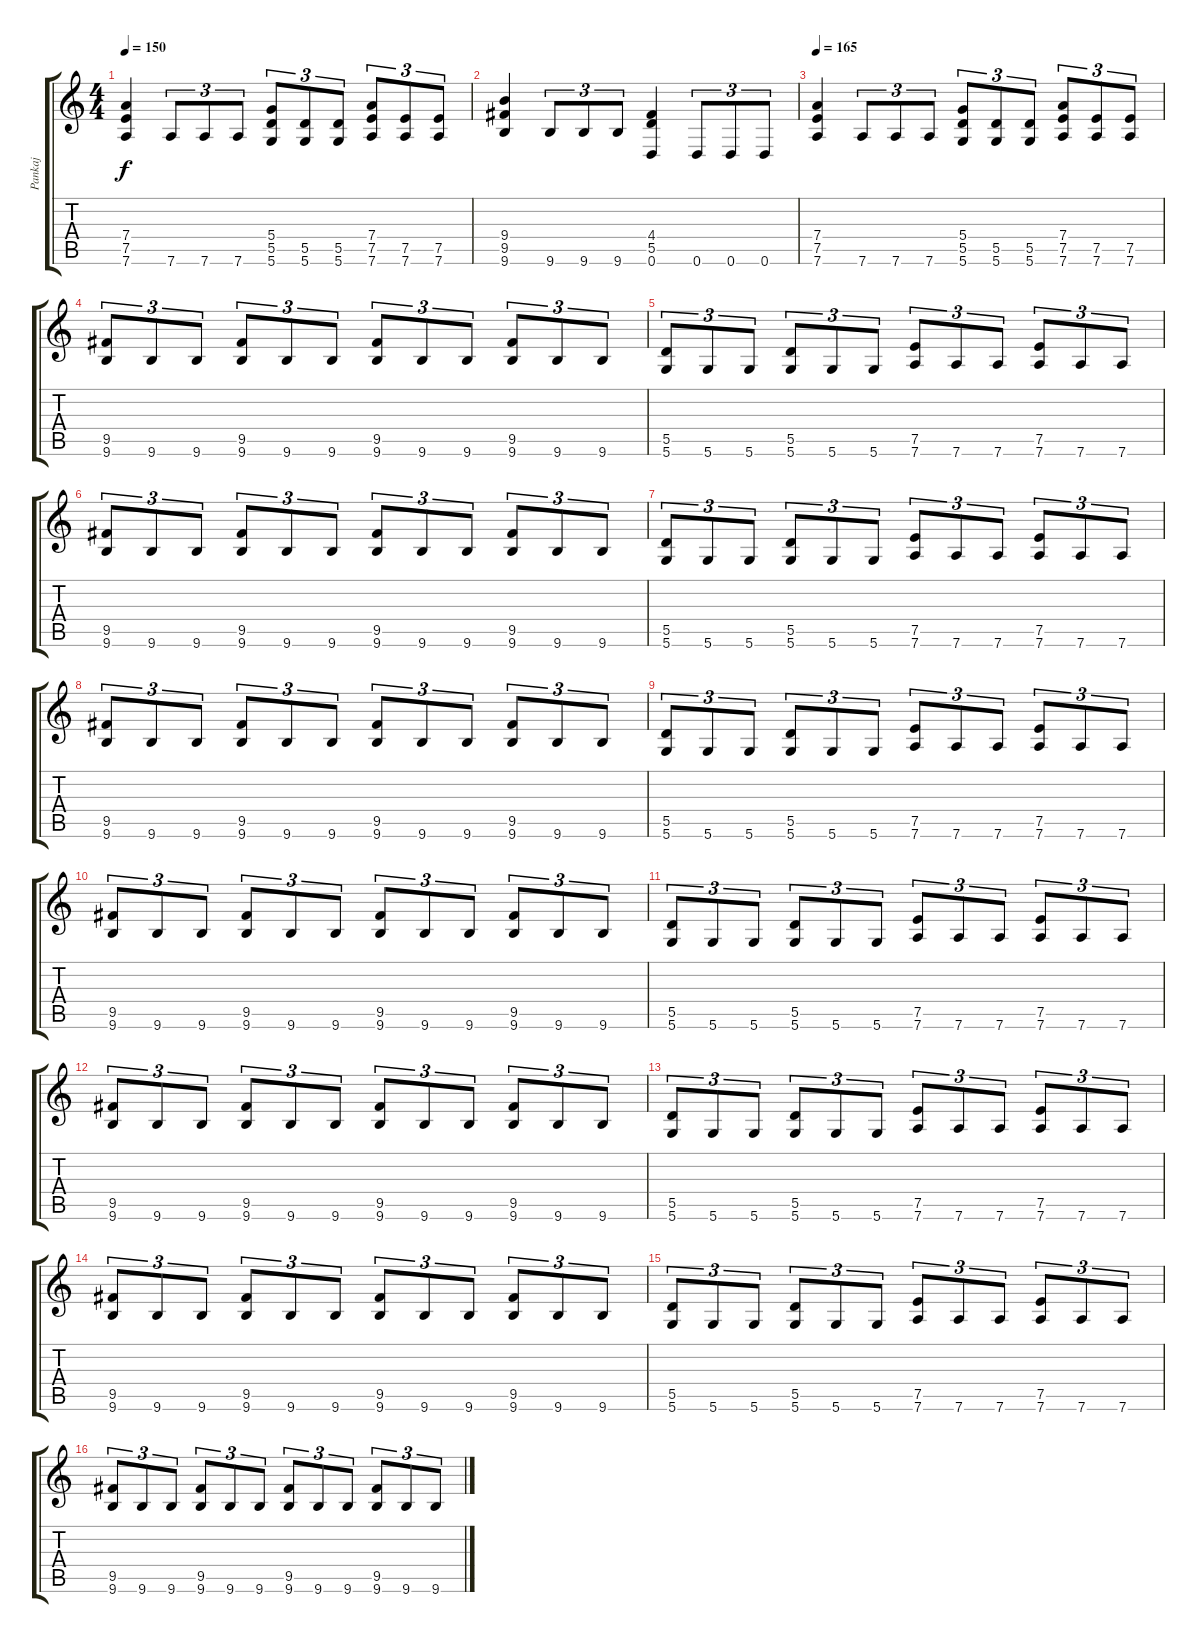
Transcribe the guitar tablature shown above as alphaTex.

\track ("Pankaj" "Pankaj") {instrument distortionguitar}
\staff {score tabs}
\tuning (E4 B3 G3 D3 A2 D2) {hide}
\ts (4 4)
\tempo 150
\clef g2
\ks c
(7.4 7.5 7.6).4{dy f} 7.6.8{tu (3 2)} 7.6.8{tu (3 2)} 7.6.8{tu (3 2)} (5.4 5.5 5.6).8{tu (3 2)} (5.5 5.6).8{tu (3 2)} (5.5 5.6).8{tu (3 2)} (7.4 7.5 7.6).8{tu (3 2)} (7.5 7.6).8{tu (3 2)} (7.5 7.6).8{tu (3 2)} |
(9.4 9.5 9.6).4 9.6.8{tu (3 2)} 9.6.8{tu (3 2)} 9.6.8{tu (3 2)} (4.4 5.5 0.6).4 0.6.8{tu (3 2)} 0.6.8{tu (3 2)} 0.6.8{tu (3 2)} |
\tempo 165
(7.4 7.5 7.6).4 7.6.8{tu (3 2)} 7.6.8{tu (3 2)} 7.6.8{tu (3 2)} (5.4 5.5 5.6).8{tu (3 2)} (5.5 5.6).8{tu (3 2)} (5.5 5.6).8{tu (3 2)} (7.4 7.5 7.6).8{tu (3 2)} (7.5 7.6).8{tu (3 2)} (7.5 7.6).8{tu (3 2)} |
(9.5 9.6).8{tu (3 2)} 9.6.8{tu (3 2)} 9.6.8{tu (3 2)} (9.5 9.6).8{tu (3 2)} 9.6.8{tu (3 2)} 9.6.8{tu (3 2)} (9.5 9.6).8{tu (3 2)} 9.6.8{tu (3 2)} 9.6.8{tu (3 2)} (9.5 9.6).8{tu (3 2)} 9.6.8{tu (3 2)} 9.6.8{tu (3 2)} |
(5.5 5.6).8{tu (3 2)} 5.6.8{tu (3 2)} 5.6.8{tu (3 2)} (5.5 5.6).8{tu (3 2)} 5.6.8{tu (3 2)} 5.6.8{tu (3 2)} (7.5 7.6).8{tu (3 2)} 7.6.8{tu (3 2)} 7.6.8{tu (3 2)} (7.5 7.6).8{tu (3 2)} 7.6.8{tu (3 2)} 7.6.8{tu (3 2)} |
(9.5 9.6).8{tu (3 2)} 9.6.8{tu (3 2)} 9.6.8{tu (3 2)} (9.5 9.6).8{tu (3 2)} 9.6.8{tu (3 2)} 9.6.8{tu (3 2)} (9.5 9.6).8{tu (3 2)} 9.6.8{tu (3 2)} 9.6.8{tu (3 2)} (9.5 9.6).8{tu (3 2)} 9.6.8{tu (3 2)} 9.6.8{tu (3 2)} |
(5.5 5.6).8{tu (3 2)} 5.6.8{tu (3 2)} 5.6.8{tu (3 2)} (5.5 5.6).8{tu (3 2)} 5.6.8{tu (3 2)} 5.6.8{tu (3 2)} (7.5 7.6).8{tu (3 2)} 7.6.8{tu (3 2)} 7.6.8{tu (3 2)} (7.5 7.6).8{tu (3 2)} 7.6.8{tu (3 2)} 7.6.8{tu (3 2)} |
(9.5 9.6).8{tu (3 2)} 9.6.8{tu (3 2)} 9.6.8{tu (3 2)} (9.5 9.6).8{tu (3 2)} 9.6.8{tu (3 2)} 9.6.8{tu (3 2)} (9.5 9.6).8{tu (3 2)} 9.6.8{tu (3 2)} 9.6.8{tu (3 2)} (9.5 9.6).8{tu (3 2)} 9.6.8{tu (3 2)} 9.6.8{tu (3 2)} |
(5.5 5.6).8{tu (3 2)} 5.6.8{tu (3 2)} 5.6.8{tu (3 2)} (5.5 5.6).8{tu (3 2)} 5.6.8{tu (3 2)} 5.6.8{tu (3 2)} (7.5 7.6).8{tu (3 2)} 7.6.8{tu (3 2)} 7.6.8{tu (3 2)} (7.5 7.6).8{tu (3 2)} 7.6.8{tu (3 2)} 7.6.8{tu (3 2)} |
(9.5 9.6).8{tu (3 2)} 9.6.8{tu (3 2)} 9.6.8{tu (3 2)} (9.5 9.6).8{tu (3 2)} 9.6.8{tu (3 2)} 9.6.8{tu (3 2)} (9.5 9.6).8{tu (3 2)} 9.6.8{tu (3 2)} 9.6.8{tu (3 2)} (9.5 9.6).8{tu (3 2)} 9.6.8{tu (3 2)} 9.6.8{tu (3 2)} |
(5.5 5.6).8{tu (3 2)} 5.6.8{tu (3 2)} 5.6.8{tu (3 2)} (5.5 5.6).8{tu (3 2)} 5.6.8{tu (3 2)} 5.6.8{tu (3 2)} (7.5 7.6).8{tu (3 2)} 7.6.8{tu (3 2)} 7.6.8{tu (3 2)} (7.5 7.6).8{tu (3 2)} 7.6.8{tu (3 2)} 7.6.8{tu (3 2)} |
(9.5 9.6).8{tu (3 2)} 9.6.8{tu (3 2)} 9.6.8{tu (3 2)} (9.5 9.6).8{tu (3 2)} 9.6.8{tu (3 2)} 9.6.8{tu (3 2)} (9.5 9.6).8{tu (3 2)} 9.6.8{tu (3 2)} 9.6.8{tu (3 2)} (9.5 9.6).8{tu (3 2)} 9.6.8{tu (3 2)} 9.6.8{tu (3 2)} |
(5.5 5.6).8{tu (3 2)} 5.6.8{tu (3 2)} 5.6.8{tu (3 2)} (5.5 5.6).8{tu (3 2)} 5.6.8{tu (3 2)} 5.6.8{tu (3 2)} (7.5 7.6).8{tu (3 2)} 7.6.8{tu (3 2)} 7.6.8{tu (3 2)} (7.5 7.6).8{tu (3 2)} 7.6.8{tu (3 2)} 7.6.8{tu (3 2)} |
(9.5 9.6).8{tu (3 2)} 9.6.8{tu (3 2)} 9.6.8{tu (3 2)} (9.5 9.6).8{tu (3 2)} 9.6.8{tu (3 2)} 9.6.8{tu (3 2)} (9.5 9.6).8{tu (3 2)} 9.6.8{tu (3 2)} 9.6.8{tu (3 2)} (9.5 9.6).8{tu (3 2)} 9.6.8{tu (3 2)} 9.6.8{tu (3 2)} |
(5.5 5.6).8{tu (3 2)} 5.6.8{tu (3 2)} 5.6.8{tu (3 2)} (5.5 5.6).8{tu (3 2)} 5.6.8{tu (3 2)} 5.6.8{tu (3 2)} (7.5 7.6).8{tu (3 2)} 7.6.8{tu (3 2)} 7.6.8{tu (3 2)} (7.5 7.6).8{tu (3 2)} 7.6.8{tu (3 2)} 7.6.8{tu (3 2)} |
(9.5 9.6).8{tu (3 2)} 9.6.8{tu (3 2)} 9.6.8{tu (3 2)} (9.5 9.6).8{tu (3 2)} 9.6.8{tu (3 2)} 9.6.8{tu (3 2)} (9.5 9.6).8{tu (3 2)} 9.6.8{tu (3 2)} 9.6.8{tu (3 2)} (9.5 9.6).8{tu (3 2)} 9.6.8{tu (3 2)} 9.6.8{tu (3 2)}
